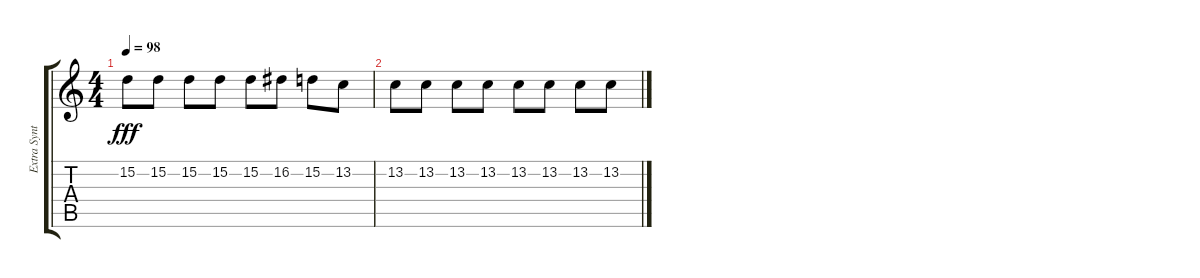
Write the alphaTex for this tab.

\track ("Extra Synth 1" "Extra Synt") {instrument whistle}
\staff {score tabs}
\tuning (E4 B3 G3 D3 A2 E2) {hide}
\ts (4 4)
\tempo 98
\clef g2
\ks c
15.2.8{dy fff} 15.2.8 15.2.8 15.2.8 15.2.8 16.2.8 15.2.8 13.2.8 |
13.2.8 13.2.8 13.2.8 13.2.8 13.2.8 13.2.8 13.2.8 13.2.8
